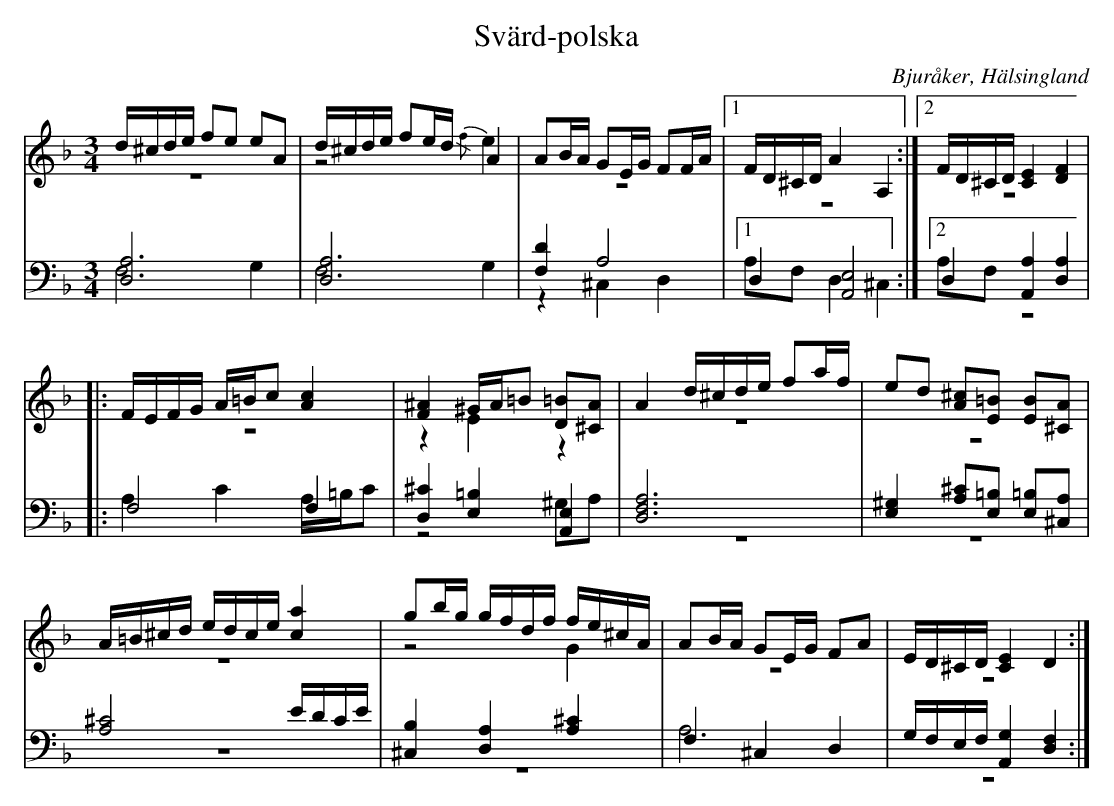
X:1
T: Svärd-polska
O: Bjuråker, Hälsingland
M: 3/4
L: 1/8
K: Dm
V:1
V:2 merge
V:3
V:4 merge
V:1
d/^c/d/e/ fe eA|d/^c/d/e/ fe/d/ A2|AB/A/ GE/G/ FF/A/|1 F/D/^C/D/ A2 A,2:|2 F/D/^C/D/ [C2E2] [D2F2]|
|:F/E/F/G/ A/=B/c [A2c2]|[F2^A2] ^G/A/=B [D=B][^CA]|A2 d/^c/d/e/ fa/f/|ed [A^c][E=B] [EB][^CA]|
A/=B/^c/d/ e/d/c/e/ [c2a2]|gb/g/ g/f/d/f/ f/e/^c/A/|AB/A/ GE/G/ FA|E/D/^C/D/ [C2E2] D2:|
V:2
z6|z4 {/f}e2|z6|1 z6:|2 z6|
|:z6|z2 E2 z2|z6|z6|
z6|z4 G2|z6|z6:|
V:3 clef=bass
[D,6A,6]|[D,6A,6]|[F,2D2] A,4|1 D,2 [A,,4E,4]:|2 D,2 [A,,2A,2] [D,2A,2]|
|:F,4 F,2|[D,2^C2] [E,2=B,2] [A,,2E,2]|[D,6F,6A,6]|[E,2^G,2] [A,^C][E,=B,] [E,=B,][^C,A,]|
[A,4^C4] E/D/C/E/|[^C,2B,2]  [D,2A,2] [A,2^C2]|F,2 ^C,2 D,2|G,/F,/E,/F,/ [A,,2G,2] [D,2F,2]:|
V:4 clef=bass
F,4 G,2|F,4 G,2|z2 ^C,2 D,2|1 A,F, D,2 ^C,2:|2 A,F,  z4|
|:A,2 C2 A,/=B,/C|z4 ^G,A,|z6|z6|
z6|z6|A,6|z6:|
